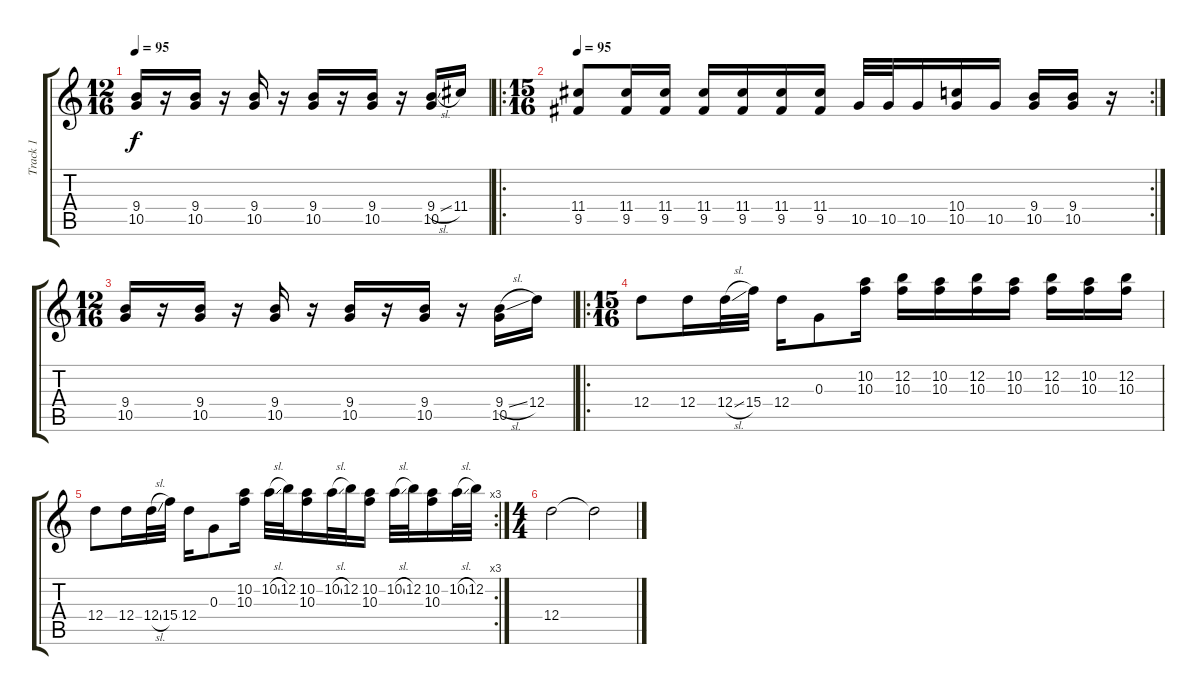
\track ("Track 1" "Track 1") {instrument overdrivenguitar}
\staff {score tabs}
\tuning (E4 B3 G3 D3 A2 G2) {hide}
\ts (12 16)
\tempo 95
\clef g2
\ks c
(9.4 10.5).16{dy f} r.16 (9.4 10.5).16 r.16 (9.4 10.5).16 r.16 (9.4 10.5).16 r.16 (9.4 10.5).16 r.16 (9.4{sl} 10.5).16 11.4.16 |
\ro
\rc 2
\ts (15 16)
\tempo 95
(11.4 9.5).8 (11.4 9.5).16 (11.4 9.5).16 (11.4 9.5).16 (11.4 9.5).16 (11.4 9.5).16 (11.4 9.5).16 10.5.32 10.5.32 10.5.16 (10.4 10.5).16 10.5.16 (9.4 10.5).16 (9.4 10.5).16 r.16 |
\ts (12 16)
(9.4 10.5).16 r.16 (9.4 10.5).16 r.16 (9.4 10.5).16 r.16 (9.4 10.5).16 r.16 (9.4 10.5).16 r.16 (9.4{sl} 10.5).16 12.4.16 |
\ro
\ts (15 16)
12.4.8 12.4.16 12.4{sl}.32 15.4.32 12.4.16 0.3.8 (10.2 10.3).16 (12.2 10.3).16 (10.2 10.3).16 (12.2 10.3).16 (10.2 10.3).16 (12.2 10.3).16 (10.2 10.3).16 (12.2 10.3).16 |
\rc 3
12.4.8 12.4.16 12.4{sl}.32 15.4.32 12.4.16 0.3.8 (10.2 10.3).16 10.2{sl}.32 12.2.32 (10.2 10.3).16 10.2{sl}.32 12.2.32 (10.2 10.3).16 10.2{sl}.32 12.2.32 (10.2 10.3).16 10.2{sl}.32 12.2.32 |
\ts (4 4)
12.4.2{volume 3} 12.4{t}.2
